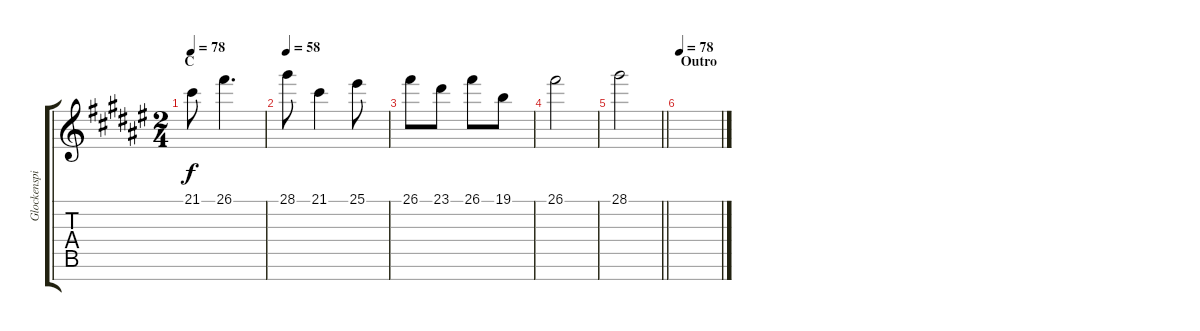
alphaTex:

\track ("Glockenspiel" "Glockenspi") {instrument glockenspiel}
\staff {score tabs}
\tuning (E4 B3 G3 D3 A2 E2 B1) {hide}
\ts (2 4)
\section ("" "C")
\tempo 78
\clef g2
\ks f#
21.1{t}.8{dy f} 26.1.4{d} |
\tempo 58
28.1.8 21.1.4 25.1.8 |
26.1.8 23.1.8 26.1.8 19.1.8 |
26.1.2 |
\barLineRight lightlight
28.1.2 |
\section ("" "Outro")
\tempo 78
